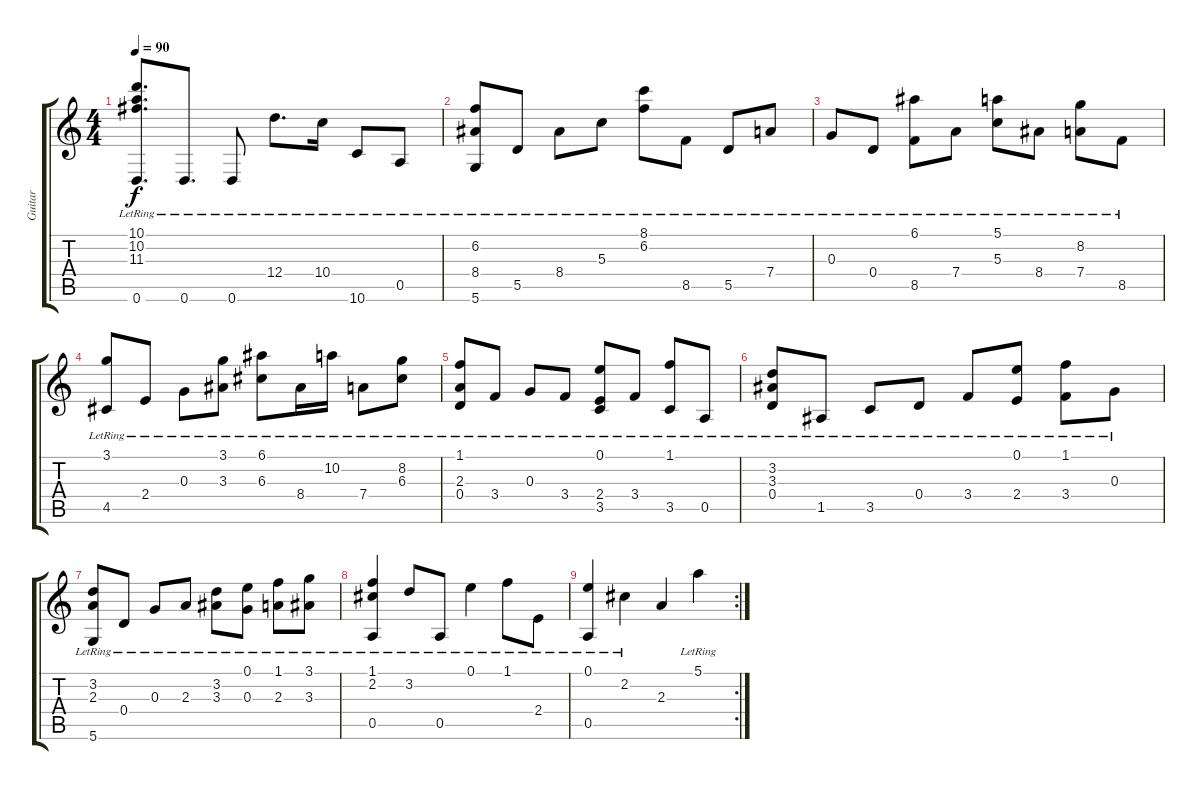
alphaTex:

\track ("Guitar" "Guitar") {instrument electricguitarjazz}
\staff {score tabs}
\tuning (E4 B3 G3 D3 A2 D2) {hide}
\ts (4 4)
\tempo 90
\clef g2
\ks c
(10.1{lr} 10.2{lr} 11.3{lr} 0.6{lr}).8{d dy f} 0.6{lr}.8{d} 0.6{lr}.8 12.4{lr}.8{d} 10.4{lr}.16 10.6{lr}.8 0.5{lr}.8 |
(6.2{lr} 8.4{lr} 5.6{lr}).8 5.5{lr}.8 8.4{lr}.8 5.3{lr}.8 (8.1{lr} 6.2{lr}).8 8.5{lr}.8 5.5{lr}.8 7.4{lr}.8 |
0.3{lr}.8 0.4{lr}.8 (6.1{lr} 8.5{lr}).8 7.4{lr}.8 (5.1{lr} 5.3{lr}).8 8.4{lr}.8 (8.2{lr} 7.4{lr}).8 8.5{lr}.8 |
(3.1{lr} 4.5{lr}).8 2.4{lr}.8 0.3{lr}.8 (3.1{lr} 3.3{lr}).8 (6.1{lr} 6.3{lr}).8 8.4{lr}.16 10.2{lr}.16 7.4{lr}.8 (8.2{lr} 6.3{lr}).8 |
(1.1{lr} 2.3{lr} 0.4{lr}).8 3.4{lr}.8 0.3{lr}.8 3.4{lr}.8 (0.1{lr} 2.4{lr} 3.5{lr}).8 3.4{lr}.8 (1.1{lr} 3.5{lr}).8 0.5{lr}.8 |
(3.2{lr} 3.3{lr} 0.4{lr}).8 1.5{lr}.8 3.5{lr}.8 0.4{lr}.8 3.4{lr}.8 (0.1{lr} 2.4{lr}).8 (1.1{lr} 3.4{lr}).8 0.3{lr}.8 |
(3.2{lr} 2.3{lr} 5.6{lr}).8 0.4{lr}.8 0.3{lr}.8 2.3{lr}.8 (3.2{lr} 3.3{lr}).8 (0.1{lr} 0.3{lr}).8 (1.1{lr} 2.3{lr}).8 (3.1{lr} 3.3{lr}).8 |
(1.1{lr} 2.2{lr} 0.5{lr}).4 3.2{lr}.8 0.5{lr}.8 0.1{lr}.4 1.1{lr}.8 2.4{lr}.8 |
\rc 2
(0.1{lr} 0.5{lr}).4 2.2{lr}.4 2.3.4 5.1{lr}.4
